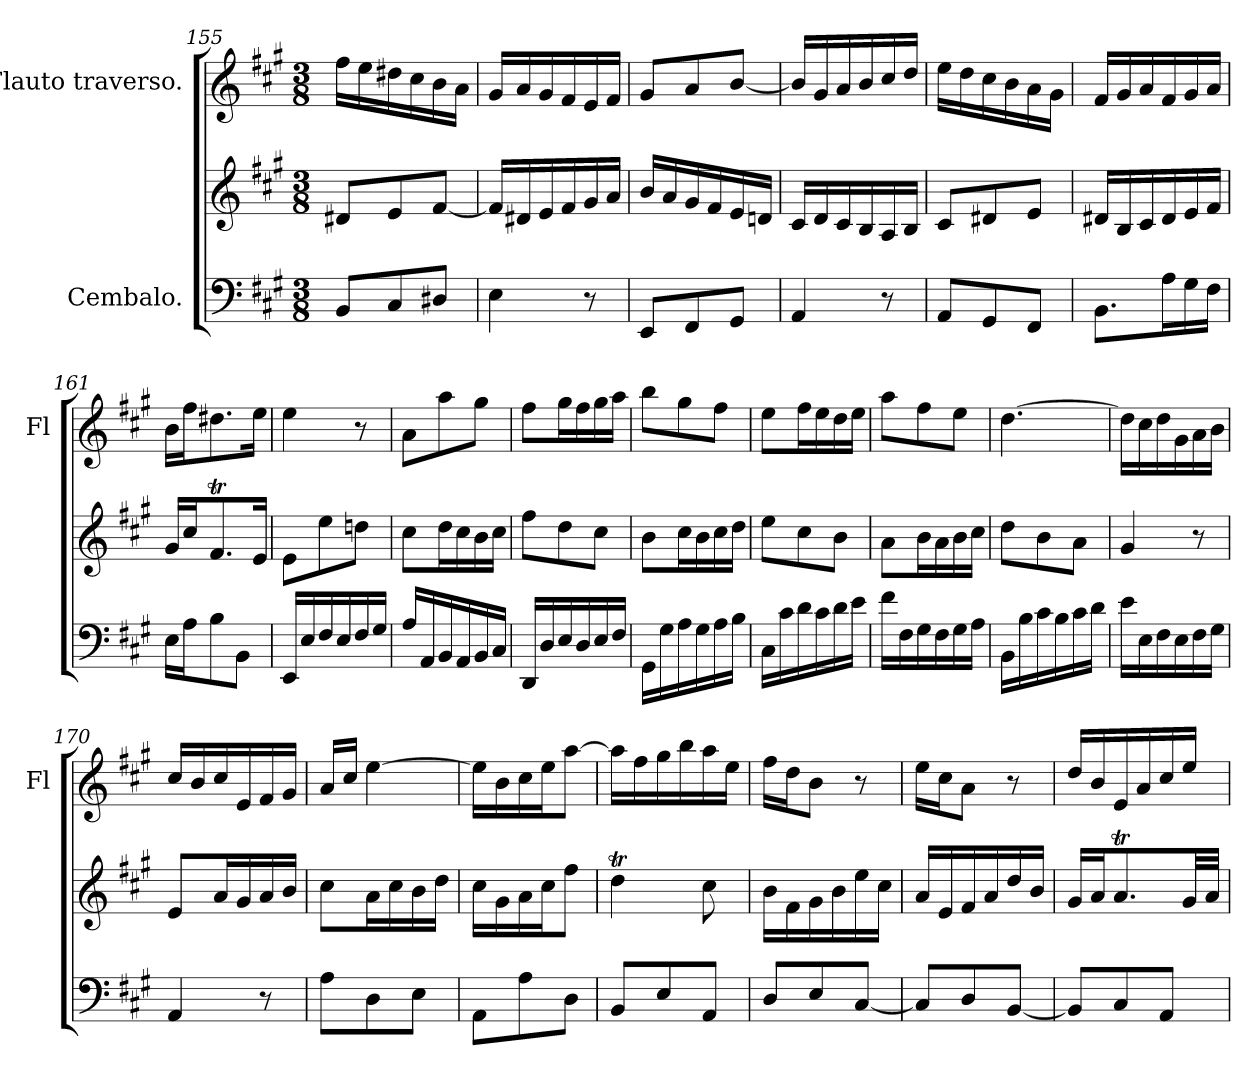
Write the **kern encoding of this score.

**kern	**kern	**kern
*part2	*part2	*part1
*staff3	*staff2	*staff1
*I"Cembalo.	*	*I"Flauto traverso.
*	*	*I'Fl
*clefF4	*clefG2	*clefG2
*k[f#c#g#]	*k[f#c#g#]	*k[f#c#g#]
*M3/8	*M3/8	*M3/8
=155	=155	=155
8BB/L	8d#X/L	16ff#\LL
.	.	16ee\
8C#/	8e/	16dd#X\
.	.	16cc#\
8D#X/J	[8f#/J	16b\
.	.	16a\JJ
!!LO:PB:g=z
=156	=156	=156
4E\	16f#/LL]	16g#/LL
.	16d#X/	16a/
.	16e/	16g#/
.	16f#/	16f#/
8r	16g#/	16e/
.	16a/JJ	16f#/JJ
=157	=157	=157
8EE/L	16b/LL	8g#/L
.	16a/	.
8FF#/	16g#/	8a/
.	16f#/	.
8GG#/J	16e/	[8b/J
.	16dn/JJ	.
=158	=158	=158
4AA/	16c#/LL	16b/LL]
.	16d/	16g#/
.	16c#/	16a/
.	16B/	16b/
8r	16A/	16cc#/
.	16B/JJ	16dd/JJ
=159	=159	=159
8AA/L	8c#/L	16ee\LL
.	.	16dd\
8GG#/	8d#X/	16cc#\
.	.	16b\
8FF#/J	8e/J	16a\
.	.	16g#\JJ
=160	=160	=160
8.BB\L	16d#X/LL	16f#/LL
.	16B/	16g#/
.	16c#/	16a/
16A\L	16d#/	16f#/
16G#\	16e/	16g#/
16F#\JJ	16f#/JJ	16a/JJ
=161	=161	=161
16E\LL	16g#/LL	16b\LL
16A\J	16cc#/J	16ff#\J
8B\	8.f#T/	8.dd#X\
8BB\J	.	.
.	16e/Jk	16ee\Jk
=162	=162	=162
16EE/LL	8e\L	4ee\
16E/	.	.
16F#/	8ee\	.
16E/	.	.
16F#/	8ddn\J	8r
16G#/JJ	.	.
=163	=163	=163
16A/LL	8cc#\L	8a\L
16AA/	.	.
16BB/	16dd\L	8aa\
16AA/	16cc#\	.
16BB/	16b\	8gg#\J
16C#/JJ	16cc#\JJ	.
=164	=164	=164
16DD/LL	8ff#\L	8ff#\L
16D/	.	.
16E/	8dd\	16gg#\L
16D/	.	16ff#\
16E/	8cc#\J	16gg#\
16F#/JJ	.	16aa\JJ
!!LO:PB:g=z
=165	=165	=165
16GG#\LL	8b\L	8bb\L
16G#\	.	.
16A\	16cc#\L	8gg#\
16G#\	16b\	.
16A\	16cc#\	8ff#\J
16B\JJ	16dd\JJ	.
=166	=166	=166
16C#\LL	8ee\L	8ee\L
16c#\	.	.
16d\	8cc#\	16ff#\L
16c#\	.	16ee\
16d\	8b\J	16dd\
16e\JJ	.	16ee\JJ
=167	=167	=167
16f#\LL	8a\L	8aa\L
16F#\	.	.
16G#\	16b\L	8ff#\
16F#\	16a\	.
16G#\	16b\	8ee\J
16A\JJ	16cc#\JJ	.
=168	=168	=168
16BB\LL	8dd\L	[4.dd\
16B\	.	.
16c#\	8b\	.
16B\	.	.
16c#\	8a\J	.
16d\JJ	.	.
=169	=169	=169
16e\LL	4g#/	16dd\LL]
16E\	.	16cc#\
16F#\	.	16dd\
16E\	.	16g#\
16F#\	8r	16a\
16G#\JJ	.	16b\JJ
=170	=170	=170
4AA/	8e/L	16cc#/LL
.	.	16b/
.	16a/L	16cc#/
.	16g#/	16e/
8r	16a/	16f#/
.	16b/JJ	16g#/JJ
=171	=171	=171
8A\L	8cc#\L	16a/LL
.	.	16cc#/JJ
8D\	16a\L	[4ee\
.	16cc#\	.
8E\J	16b\	.
.	16dd\JJ	.
=172	=172	=172
8AA\L	16cc#\LL	16ee\LL]
.	16g#\	16b\
8A\	16a\	16cc#\
.	16cc#\J	16ee\J
8D\J	8ff#\J	[8aa\J
=173	=173	=173
8BB/L	4ddT\	16aa\LL]
.	.	16ff#\
8E/	.	16gg#\
.	.	16bb\
8AA/J	8cc#\	16aa\
.	.	16ee\JJ
!!LO:PB:g=z
=174	=174	=174
8D/L	16b\LL	16ff#\LL
.	16f#\	16dd\J
8E/	16g#\	8b\J
.	16b\	.
[8C#/J	16ee\	8r
.	16cc#\JJ	.
=175	=175	=175
8C#/L]	16a/LL	16ee\LL
.	16e/	16cc#\J
8D/	16f#/	8a\J
.	16a/	.
[8BB/J	16dd/	8r
.	16b/JJ	.
=176	=176	=176
8BB/L]	16g#/LL	16dd/LL
.	16a/J	16b/
8C#/	8.aT/	16e/
.	.	16a/
8AA/J	.	16cc#/
.	32g#/LL	16ee/JJ
.	32a/JJJ	.
=	=	=
*-	*-	*-
